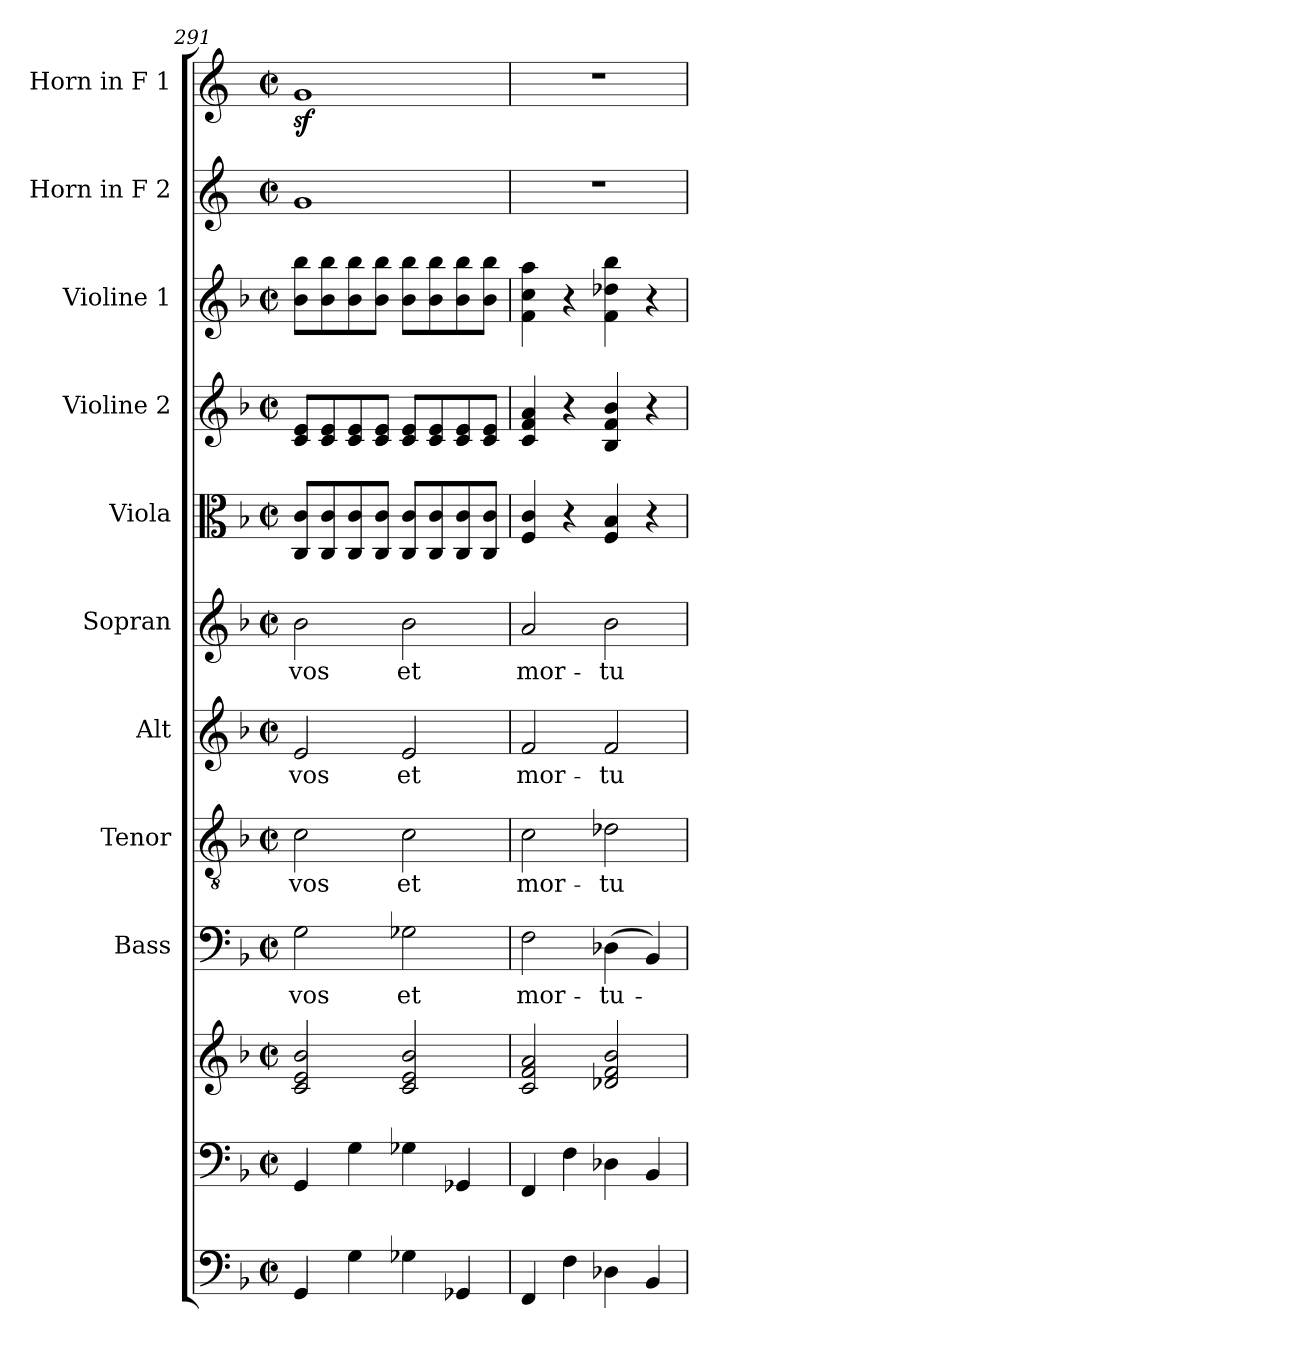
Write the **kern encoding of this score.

**kern	**kern	**kern	**kern	**text	**kern	**text	**kern	**text	**kern	**text	**kern	**kern	**kern	**kern	**kern
*part11	*part10	*part10	*part9	*part9	*part8	*part8	*part7	*part7	*part6	*part6	*part5	*part4	*part3	*part2	*part1
*staff12	*staff11	*staff10	*staff9	*staff9	*staff8	*staff8	*staff7	*staff7	*staff6	*staff6	*staff5	*staff4	*staff3	*staff2	*staff1
*	*	*	*I"Bass	*	*I"Tenor	*	*I"Alt	*	*I"Sopran	*	*I"Viola	*I"Violine 2	*I"Violine 1	*I"Horn in F 2	*I"Horn in F 1
*	*	*	*I'B.	*	*I'T.	*	*I'A.	*	*I'S.	*	*I'Vla.	*I'Vl. 2	*I'Vl. 1	*	*
*clefF4	*clefF4	*clefG2	*clefF4	*	*clefGv2	*	*clefG2	*	*clefG2	*	*clefC3	*clefG2	*clefG2	*clefG2	*clefG2
*ITrd7c12	*	*	*	*	*	*	*	*	*	*	*	*	*	*ITrd4c7	*ITrd4c7
*k[b-]	*k[b-]	*k[b-]	*k[b-]	*	*k[b-]	*	*k[b-]	*	*k[b-]	*	*k[b-]	*k[b-]	*k[b-]	*k[b-]	*k[b-]
*F:	*F:	*F:	*F:	*	*F:	*	*F:	*	*F:	*	*F:	*F:	*F:	*F:	*F:
*M2/2	*M2/2	*M2/2	*M2/2	*	*M2/2	*	*M2/2	*	*M2/2	*	*M2/2	*M2/2	*M2/2	*M2/2	*M2/2
*met(c|)	*met(c|)	*met(c|)	*met(c|)	*	*met(c|)	*	*met(c|)	*	*met(c|)	*	*met(c|)	*met(c|)	*met(c|)	*met(c|)	*met(c|)
=291	=291	=291	=291	=291	=291	=291	=291	=291	=291	=291	=291	=291	=291	=291	=291
!	!	!	!	!LO:LY:b	!	!LO:LY:b	!	!LO:LY:b	!	!LO:LY:b	!	!	!	!	!
4GGG/	4GG/	2c/ 2e/ 2b-/	2G\	-vos	2c\	-vos	2e/	-vos	2b-\	-vos	8C/ 8c/L	8c/ 8e/L	8b-\ 8bb-\L	1c	1cz<
.	.	.	.	.	.	.	.	.	.	.	8C/ 8c/	8c/ 8e/	8b-\ 8bb-\	.	.
4GG\	4G\	.	.	.	.	.	.	.	.	.	8C/ 8c/	8c/ 8e/	8b-\ 8bb-\	.	.
.	.	.	.	.	.	.	.	.	.	.	8C/ 8c/J	8c/ 8e/J	8b-\ 8bb-\J	.	.
!	!	!	!	!LO:LY:b	!	!LO:LY:b	!	!LO:LY:b	!	!LO:LY:b	!	!	!	!	!
4GG-X\	4G-X\	2c/ 2e/ 2b-/	2G-X\	et	2c\	et	2e/	et	2b-\	et	8C/ 8c/L	8c/ 8e/L	8b-\ 8bb-\L	.	.
.	.	.	.	.	.	.	.	.	.	.	8C/ 8c/	8c/ 8e/	8b-\ 8bb-\	.	.
4GGG-X/	4GG-X/	.	.	.	.	.	.	.	.	.	8C/ 8c/	8c/ 8e/	8b-\ 8bb-\	.	.
.	.	.	.	.	.	.	.	.	.	.	8C/ 8c/J	8c/ 8e/J	8b-\ 8bb-\J	.	.
=292	=292	=292	=292	=292	=292	=292	=292	=292	=292	=292	=292	=292	=292	=292	=292
!	!	!	!	!LO:LY:b	!	!LO:LY:b	!	!LO:LY:b	!	!LO:LY:b	!	!	!	!	!
4FFF/	4FF/	2c/ 2f/ 2a/	2F\	mor-	2c\	mor-	2f/	mor-	2a/	mor-	4F/ 4c/	4c/ 4f/ 4a/	4f\ 4cc\ 4aa\	1r	1r
4FF\	4F\	.	.	.	.	.	.	.	.	.	4r	4r	4r	.	.
!	!	!	!	!LO:LY:b	!	!LO:LY:b	!	!LO:LY:b	!	!LO:LY:b	!	!	!	!	!
4DD-X\	4D-X\	2d-X/ 2f/ 2b-/	(>4D-X\	-tu-	2d-X\	-tu-	2f/	-tu-	2b-\	-tu-	4F/ 4B-/	4B-/ 4f/ 4b-/	4f\ 4dd-X\ 4bb-\	.	.
4BBB-/	4BB-/	.	4BB-/)	.	.	.	.	.	.	.	4r	4r	4r	.	.
=	=	=	=	=	=	=	=	=	=	=	=	=	=	=	=
*-	*-	*-	*-	*-	*-	*-	*-	*-	*-	*-	*-	*-	*-	*-	*-
